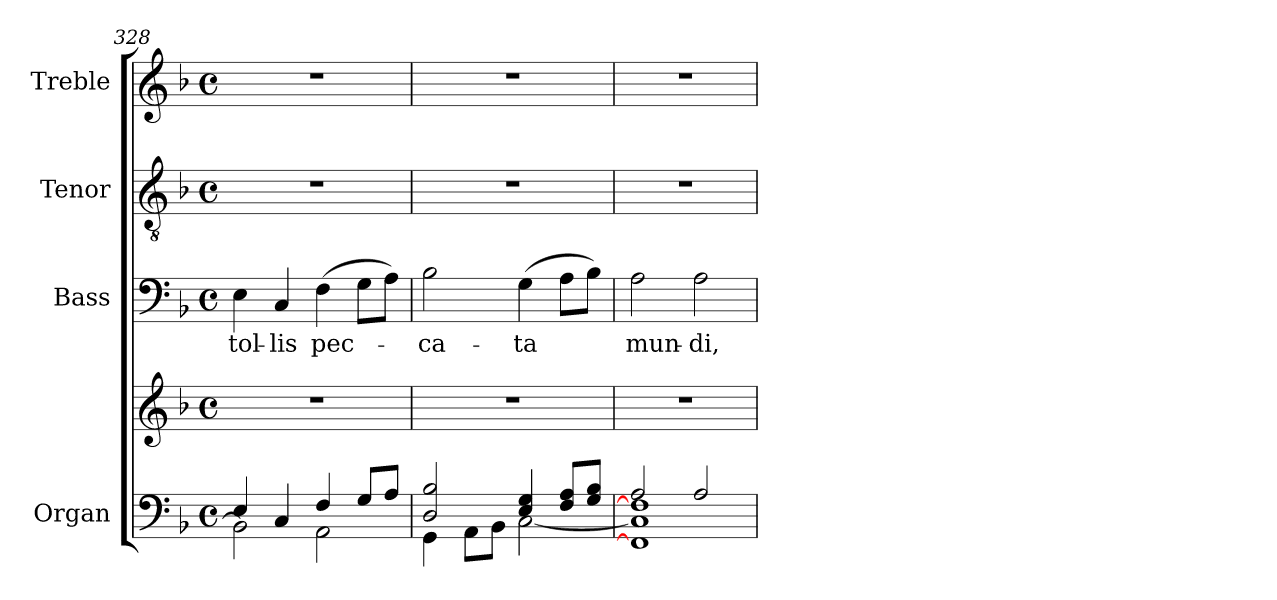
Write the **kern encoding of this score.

**kern	**kern	**kern	**text	**kern	**kern
*part4	*part4	*part3	*part3	*part2	*part1
*staff5	*staff4	*staff3	*staff3	*staff2	*staff1
*I"Organ	*	*I"Bass	*	*I"Tenor	*I"Treble
*I'Organ	*	*I'Bass	*	*I'Tenor	*I'Treble
*clefF4	*clefG2	*clefF4	*	*clefGv2	*clefG2
*k[b-]	*k[b-]	*k[b-]	*	*k[b-]	*k[b-]
*F:	*F:	*F:	*	*F:	*F:
*M4/4	*M4/4	*M4/4	*	*M4/4	*M4/4
*met(c)	*met(c)	*met(c)	*	*met(c)	*met(c)
=328	=328	=328	=328	=328	=328
*^	*	*	*	*	*
!	!	!	!	!LO:LY:b	!	!
4E/	2BB-\]	1r	4E	tol-	1r	1r
!	!	!	!	!LO:LY:b	!	!
4C/	.	.	4C	-lis	.	.
!	!	!	!	!LO:LY:b	!	!
4F/	2AA\	.	(>4F	pec-	.	.
8G/L	.	.	8GL	.	.	.
8A/J	.	.	8AJ)	.	.	.
=329	=329	=329	=329	=329	=329	=329
!	!	!	!	!LO:LY:b	!	!
2D/ 2B-/	4GG\	1r	2B-	ca-	1r	1r
.	8AA\L	.	.	.	.	.
.	8BB-\J	.	.	.	.	.
!	!	!	!	!LO:LY:b	!	!
4E/ 4G/	[2C\	.	(>4G	-ta	.	.
8F/ 8A/L	.	.	8AL	.	.	.
8G/ 8B-/J	.	.	8B-J)	.	.	.
=330	=330	=330	=330	=330	=330	=330
!	!	!	!	!LO:LY:b	!	!
2A/	1FF\] 1C\] 1F\]	1r	2A	mun-	1r	1r
!	!	!	!	!LO:LY:b	!	!
2A/	.	.	2A	-di,	.	.
*v	*v	*	*	*	*	*
=	=	=	=	=	=
*-	*-	*-	*-	*-	*-
